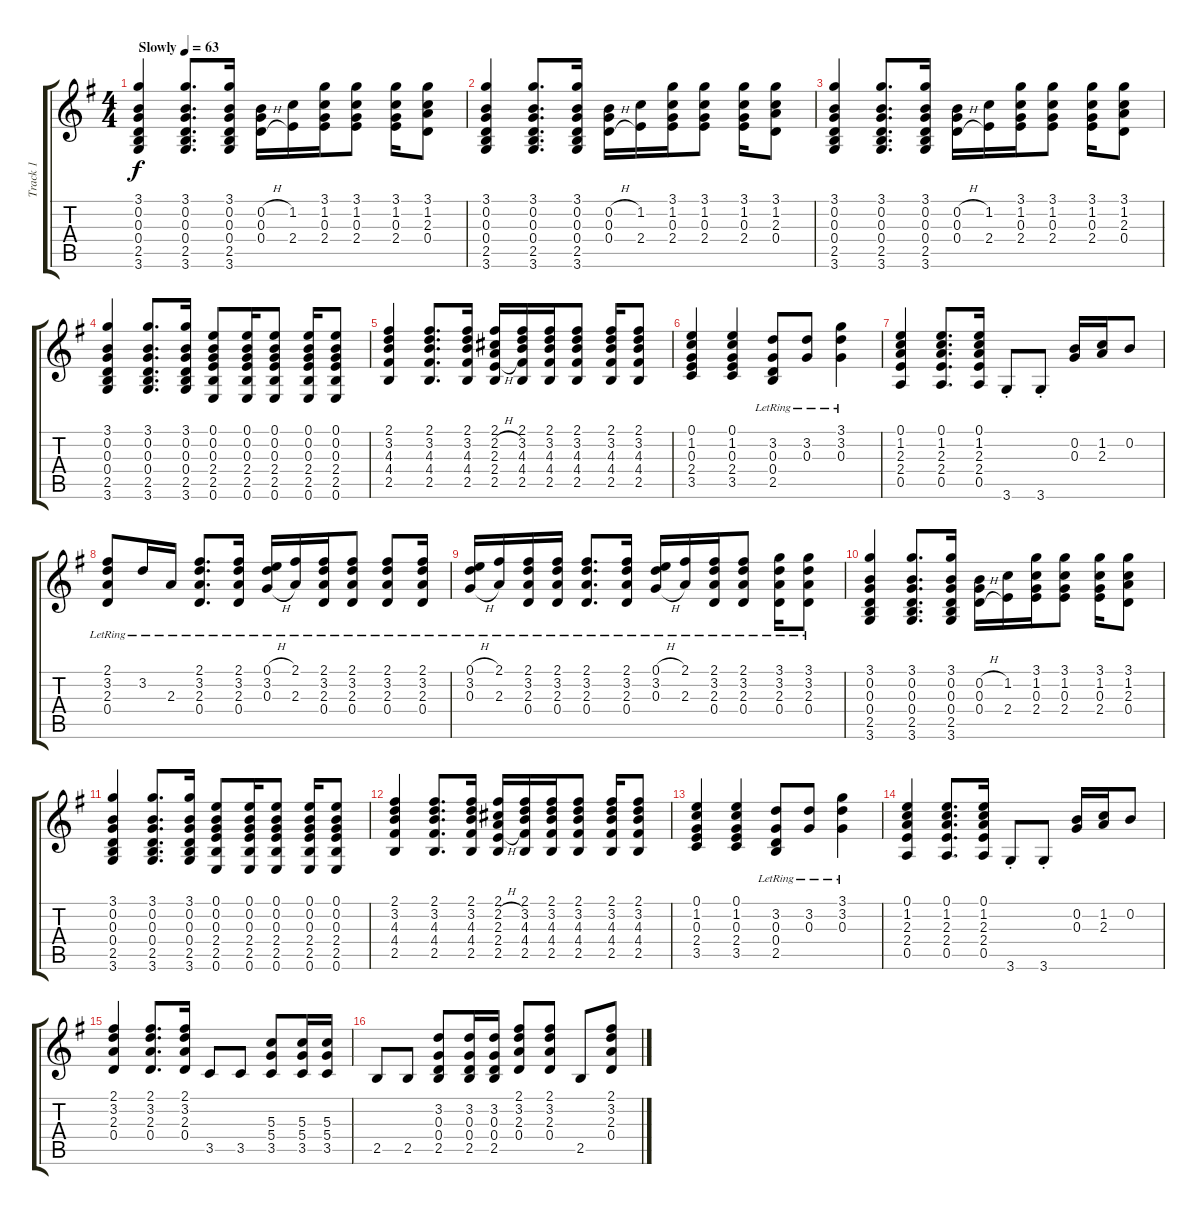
\track ("Track 1" "Track 1") {instrument acousticguitarsteel}
\staff {score tabs}
\tuning (E4 B3 G3 D3 A2 E2) {hide}
\ts (4 4)
\tempo (63 "Slowly")
\clef g2
\ks g
(3.1 0.2 0.3 0.4 2.5 3.6).4{dy f instrument acousticguitarsteel} (3.1 0.2 0.3 0.4 2.5 3.6).8{d} (3.1 0.2 0.3 0.4 2.5 3.6).16 (0.2{h} 0.3 0.4{h}).16 (1.2 2.4).16 (3.1 1.2 0.3 2.4).16 (3.1 1.2 0.3 2.4).8 (3.1 1.2 0.3 2.4).16 (3.1 1.2 2.3 0.4).8 |
(3.1 0.2 0.3 0.4 2.5 3.6).4 (3.1 0.2 0.3 0.4 2.5 3.6).8{d} (3.1 0.2 0.3 0.4 2.5 3.6).16 (0.2{h} 0.3 0.4{h}).16 (1.2 2.4).16 (3.1 1.2 0.3 2.4).16 (3.1 1.2 0.3 2.4).8 (3.1 1.2 0.3 2.4).16 (3.1 1.2 2.3 0.4).8 |
(3.1 0.2 0.3 0.4 2.5 3.6).4 (3.1 0.2 0.3 0.4 2.5 3.6).8{d} (3.1 0.2 0.3 0.4 2.5 3.6).16 (0.2{h} 0.3 0.4{h}).16 (1.2 2.4).16 (3.1 1.2 0.3 2.4).16 (3.1 1.2 0.3 2.4).8 (3.1 1.2 0.3 2.4).16 (3.1 1.2 2.3 0.4).8 |
(3.1 0.2 0.3 0.4 2.5 3.6).4 (3.1 0.2 0.3 0.4 2.5 3.6).8{d} (3.1 0.2 0.3 0.4 2.5 3.6).16 (0.1 0.2 0.3 2.4 2.5 0.6).8 (0.1 0.2 0.3 2.4 2.5 0.6).16 (0.1 0.2 0.3 2.4 2.5 0.6).8 (0.1 0.2 0.3 2.4 2.5 0.6).16 (0.1 0.2 0.3 2.4 2.5 0.6).8 |
(2.1 3.2 4.3 4.4 2.5).4 (2.1 3.2 4.3 4.4 2.5).8{d} (2.1 3.2 4.3 4.4 2.5).16 (2.1 2.2{h} 2.3 2.4{h} 2.5).16 (2.1 3.2 4.3 4.4 2.5).16 (2.1 3.2 4.3 4.4 2.5).16 (2.1 3.2 4.3 4.4 2.5).8 (2.1 3.2 4.3 4.4 2.5).16 (2.1 3.2 4.3 4.4 2.5).8 |
(0.1 1.2 0.3 2.4 3.5).4 (0.1 1.2 0.3 2.4 3.5).4 (3.2{lr} 0.3{lr} 0.4{lr} 2.5{lr}).8 (3.2{lr} 0.3{lr}).8 (3.1{lr} 3.2{lr} 0.3{lr}).4 |
(0.1 1.2 2.3 2.4 0.5).4 (0.1 1.2 2.3 2.4 0.5).8{d} (0.1 1.2 2.3 2.4 0.5).16 3.6{st}.8 3.6{st}.8 (0.2 0.3).16 (1.2 2.3).16 0.2.8 |
(2.1{lr} 3.2{lr} 2.3{lr} 0.4{lr}).8 3.2{lr}.16 2.3{lr}.16 (2.1{lr} 3.2{lr} 2.3{lr} 0.4{lr}).8{d} (2.1{lr} 3.2{lr} 2.3{lr} 0.4{lr}).16 (0.1{h lr} 3.2{lr} 0.3{h lr}).16 (2.1{lr} 2.3{lr}).16 (2.1{lr} 3.2{lr} 2.3{lr} 0.4{lr}).16 (2.1{lr} 3.2{lr} 2.3{lr} 0.4{lr}).8 (2.1{lr} 3.2{lr} 2.3{lr} 0.4{lr}).8 (2.1{lr} 3.2{lr} 2.3{lr} 0.4{lr}).16 |
(0.1{h lr} 3.2{lr} 0.3{h lr}).16 (2.1{lr} 2.3{lr}).16 (2.1{lr} 3.2{lr} 2.3{lr} 0.4{lr}).16 (2.1{lr} 3.2{lr} 2.3{lr} 0.4{lr}).16 (2.1{lr} 3.2{lr} 2.3{lr} 0.4{lr}).8{d} (2.1{lr} 3.2{lr} 2.3{lr} 0.4{lr}).16 (0.1{h lr} 3.2{lr} 0.3{h lr}).16 (2.1{lr} 2.3{lr}).16 (2.1{lr} 3.2{lr} 2.3{lr} 0.4{lr}).16 (2.1{lr} 3.2{lr} 2.3{lr} 0.4{lr}).8 (3.1{lr} 3.2 2.3 0.4).16 (3.1{lr} 3.2 2.3 0.4).8 |
(3.1 0.2 0.3 0.4 2.5 3.6).4 (3.1 0.2 0.3 0.4 2.5 3.6).8{d} (3.1 0.2 0.3 0.4 2.5 3.6).16 (0.2{h} 0.3 0.4{h}).16 (1.2 2.4).16 (3.1 1.2 0.3 2.4).16 (3.1 1.2 0.3 2.4).8 (3.1 1.2 0.3 2.4).16 (3.1 1.2 2.3 0.4).8 |
(3.1 0.2 0.3 0.4 2.5 3.6).4 (3.1 0.2 0.3 0.4 2.5 3.6).8{d} (3.1 0.2 0.3 0.4 2.5 3.6).16 (0.1 0.2 0.3 2.4 2.5 0.6).8 (0.1 0.2 0.3 2.4 2.5 0.6).16 (0.1 0.2 0.3 2.4 2.5 0.6).8 (0.1 0.2 0.3 2.4 2.5 0.6).16 (0.1 0.2 0.3 2.4 2.5 0.6).8 |
(2.1 3.2 4.3 4.4 2.5).4 (2.1 3.2 4.3 4.4 2.5).8{d} (2.1 3.2 4.3 4.4 2.5).16 (2.1 2.2{h} 2.3 2.4{h} 2.5).16 (2.1 3.2 4.3 4.4 2.5).16 (2.1 3.2 4.3 4.4 2.5).16 (2.1 3.2 4.3 4.4 2.5).8 (2.1 3.2 4.3 4.4 2.5).16 (2.1 3.2 4.3 4.4 2.5).8 |
(0.1 1.2 0.3 2.4 3.5).4 (0.1 1.2 0.3 2.4 3.5).4 (3.2{lr} 0.3{lr} 0.4{lr} 2.5{lr}).8 (3.2{lr} 0.3{lr}).8 (3.1{lr} 3.2{lr} 0.3{lr}).4 |
(0.1 1.2 2.3 2.4 0.5).4 (0.1 1.2 2.3 2.4 0.5).8{d} (0.1 1.2 2.3 2.4 0.5).16 3.6{st}.8 3.6{st}.8 (0.2 0.3).16 (1.2 2.3).16 0.2.8 |
(2.1 3.2 2.3 0.4).4 (2.1 3.2 2.3 0.4).8{d} (2.1 3.2 2.3 0.4).16 3.5.8 3.5.8 (5.3 5.4 3.5).8 (5.3 5.4 3.5).16 (5.3 5.4 3.5).16 |
2.5.8 2.5.8 (3.2 0.3 0.4 2.5).8 (3.2 0.3 0.4 2.5).16 (3.2 0.3 0.4 2.5).16 (2.1 3.2 2.3 0.4).8 (2.1 3.2 2.3 0.4).8 2.5.8 (2.1 3.2 2.3 0.4).8
